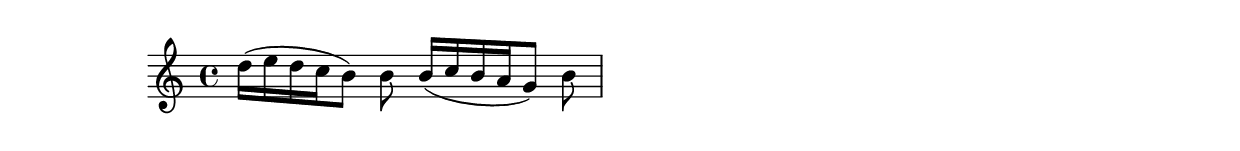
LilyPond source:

\relative c''{d16[(e d c b8)] b b16[(c b a g8)] b}